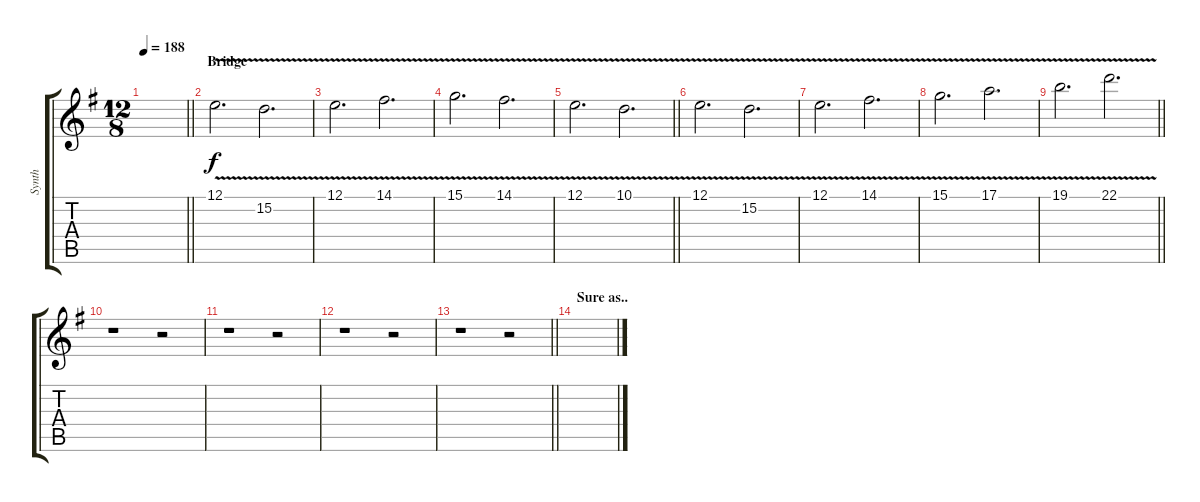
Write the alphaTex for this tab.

\track ("Synth" "Synth") {instrument lead2sawtooth}
\staff {score tabs}
\tuning (E4 B3 G3 D3 A2 E2) {hide}
\ts (12 8)
\tempo 188
\clef g2
\barLineRight lightlight
\ks g
|
\section ("" "Bridge")
12.1{v}.2{d} 15.2{v}.2{d} |
12.1{v}.2{d} 14.1{v}.2{d} |
15.1{v}.2{d} 14.1{v}.2{d} |
\barLineRight lightlight
12.1{v}.2{d} 10.1{v}.2{d} |
12.1{v}.2{d} 15.2{v}.2{d} |
12.1{v}.2{d} 14.1{v}.2{d} |
15.1{v}.2{d} 17.1{v}.2{d} |
\barLineRight lightlight
19.1{v}.2{d} 22.1{v}.2{d} |
r.1 r.2 |
r.1 r.2 |
r.1 r.2 |
\barLineRight lightlight
r.1 r.2 |
\section ("" "Sure as..")
